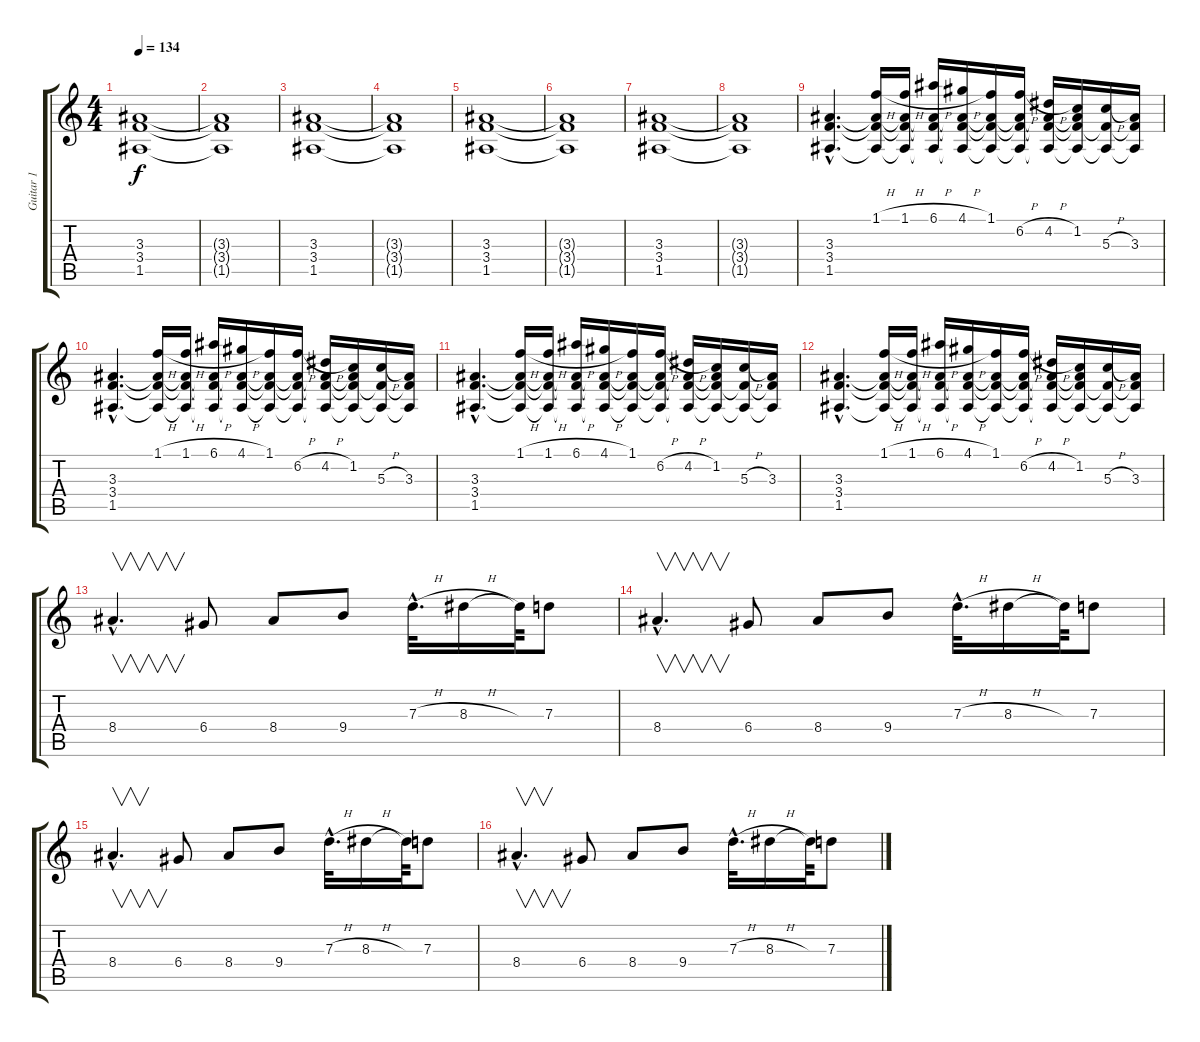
\track ("Guitar 1" "Guitar 1") {instrument distortionguitar}
\staff {score tabs}
\tuning (E4 B3 G3 D3 A2 E2) {hide}
\ts (4 4)
\tempo 134
\clef g2
\ks c
(3.3 3.4 1.5).1{dy f} |
(3.3{t} 3.4{t} 1.5{t}).1 |
(3.3 3.4 1.5).1 |
(3.3{t} 3.4{t} 1.5{t}).1 |
(3.3 3.4 1.5).1 |
(3.3{t} 3.4{t} 1.5{t}).1 |
(3.3 3.4 1.5).1 |
(3.3{t} 3.4{t} 1.5{t}).1 |
(3.3{hac} 3.4{hac} 1.5{hac}).4{d} (1.1{h} 3.3{t} 3.4{t} 1.5{t}).16 (1.1{h} 3.3{t} 3.4{t} 1.5{t}).16 (6.1{h} 3.3{t} 3.4{t} 1.5{t}).16 (4.1{h} 3.3{t} 3.4{t} 1.5{t}).16 (1.1 3.3{t} 3.4{t} 1.5{t}).16 (6.2{h} 3.3{t} 3.4{t} 1.5{t}).16 (4.2{h} 3.3{t} 3.4{t} 1.5{t}).16 (1.2 3.3{t} 3.4{t} 1.5{t}).16 (5.3{h} 3.4{t} 1.5{t}).16 (3.3 3.4{t} 1.5{t}).16 |
(3.3{hac} 3.4{hac} 1.5{hac}).4{d} (1.1{h} 3.3{t} 3.4{t} 1.5{t}).16 (1.1{h} 3.3{t} 3.4{t} 1.5{t}).16 (6.1{h} 3.3{t} 3.4{t} 1.5{t}).16 (4.1{h} 3.3{t} 3.4{t} 1.5{t}).16 (1.1 3.3{t} 3.4{t} 1.5{t}).16 (6.2{h} 3.3{t} 3.4{t} 1.5{t}).16 (4.2{h} 3.3{t} 3.4{t} 1.5{t}).16 (1.2 3.3{t} 3.4{t} 1.5{t}).16 (5.3{h} 3.4{t} 1.5{t}).16 (3.3 3.4{t} 1.5{t}).16 |
(3.3{hac} 3.4{hac} 1.5{hac}).4{d} (1.1{h} 3.3{t} 3.4{t} 1.5{t}).16 (1.1{h} 3.3{t} 3.4{t} 1.5{t}).16 (6.1{h} 3.3{t} 3.4{t} 1.5{t}).16 (4.1{h} 3.3{t} 3.4{t} 1.5{t}).16 (1.1 3.3{t} 3.4{t} 1.5{t}).16 (6.2{h} 3.3{t} 3.4{t} 1.5{t}).16 (4.2{h} 3.3{t} 3.4{t} 1.5{t}).16 (1.2 3.3{t} 3.4{t} 1.5{t}).16 (5.3{h} 3.4{t} 1.5{t}).16 (3.3 3.4{t} 1.5{t}).16 |
(3.3{hac} 3.4{hac} 1.5{hac}).4{d} (1.1{h} 3.3{t} 3.4{t} 1.5{t}).16 (1.1{h} 3.3{t} 3.4{t} 1.5{t}).16 (6.1{h} 3.3{t} 3.4{t} 1.5{t}).16 (4.1{h} 3.3{t} 3.4{t} 1.5{t}).16 (1.1 3.3{t} 3.4{t} 1.5{t}).16 (6.2{h} 3.3{t} 3.4{t} 1.5{t}).16 (4.2{h} 3.3{t} 3.4{t} 1.5{t}).16 (1.2 3.3{t} 3.4{t} 1.5{t}).16 (5.3{h} 3.4{t} 1.5{t}).16 (3.3 3.4{t} 1.5{t}).16 |
8.4{hac}.4{v d} 6.4.8 8.4.8 9.4.8 7.3{h hac}.32{d} 8.3{h}.16 8.3{t}.64 7.3.8 |
8.4{hac}.4{v d} 6.4.8 8.4.8 9.4.8 7.3{h hac}.32{d} 8.3{h}.16 8.3{t}.64 7.3.8 |
8.4{hac}.4{v d} 6.4.8 8.4.8 9.4.8 7.3{h hac}.32{d} 8.3{h}.16 8.3{t}.64 7.3.8 |
8.4{hac}.4{v d} 6.4.8 8.4.8 9.4.8 7.3{h hac}.32{d} 8.3{h}.16 8.3{t}.64 7.3.8
